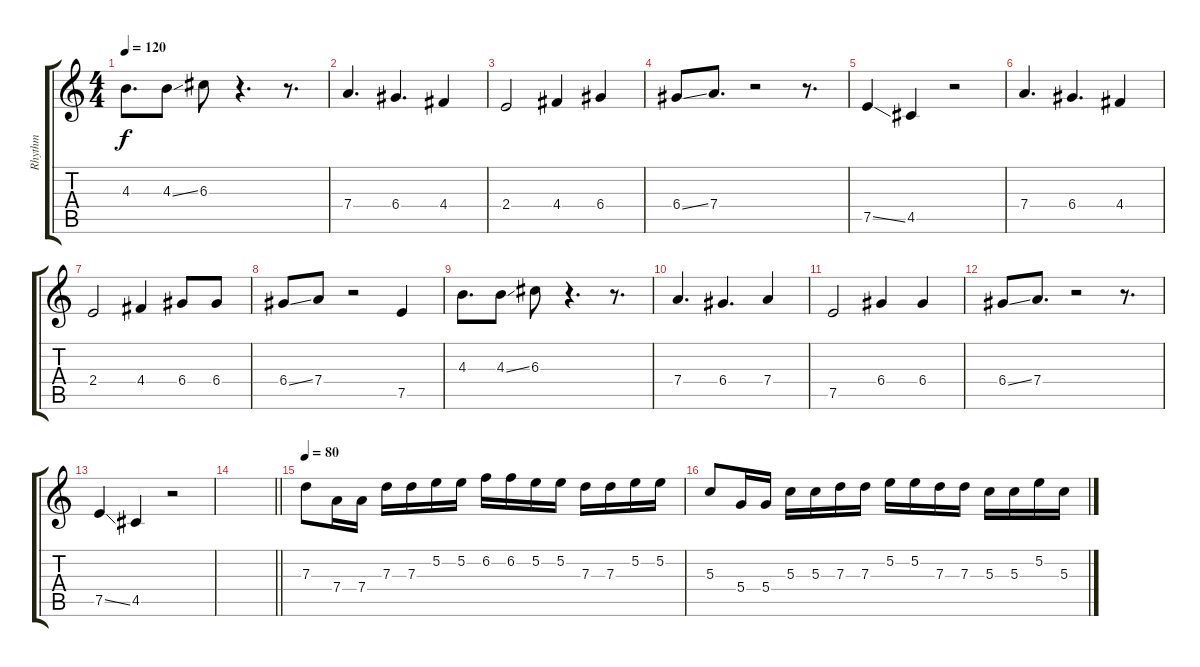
\track ("Rhythm" "Rhythm") {instrument distortionguitar}
\staff {score tabs}
\tuning (E4 B3 G3 D3 A2 E2) {hide}
\ts (4 4)
\tempo 120
\clef g2
\ks c
4.3.8{d dy f} 4.3{ss}.8 6.3.8 r.4{d} r.8{d} |
7.4.4{d} 6.4.4{d} 4.4.4 |
2.4.2 4.4.4 6.4.4 |
6.4{ss}.8 7.4.8{d} r.2 r.8{d} |
7.5{ss}.4 4.5.4 r.2 |
7.4.4{d} 6.4.4{d} 4.4.4 |
2.4.2 4.4.4 6.4.8 6.4.8 |
6.4{ss}.8 7.4.8 r.2 7.5.4 |
4.3.8{d} 4.3{ss}.8 6.3.8 r.4{d} r.8{d} |
7.4.4{d} 6.4.4{d} 7.4.4 |
7.5.2 6.4.4 6.4.4 |
6.4{ss}.8 7.4.8{d} r.2 r.8{d} |
7.5{ss}.4 4.5.4 r.2 |
\barLineRight lightlight
|
\tempo 80
7.3.8 7.4.16 7.4.16 7.3.16 7.3.16 5.2.16 5.2.16 6.2.16 6.2.16 5.2.16 5.2.16 7.3.16 7.3.16 5.2.16 5.2.16 |
5.3.8 5.4.16 5.4.16 5.3.16 5.3.16 7.3.16 7.3.16 5.2.16 5.2.16 7.3.16 7.3.16 5.3.16 5.3.16 5.2.16 5.3.16
